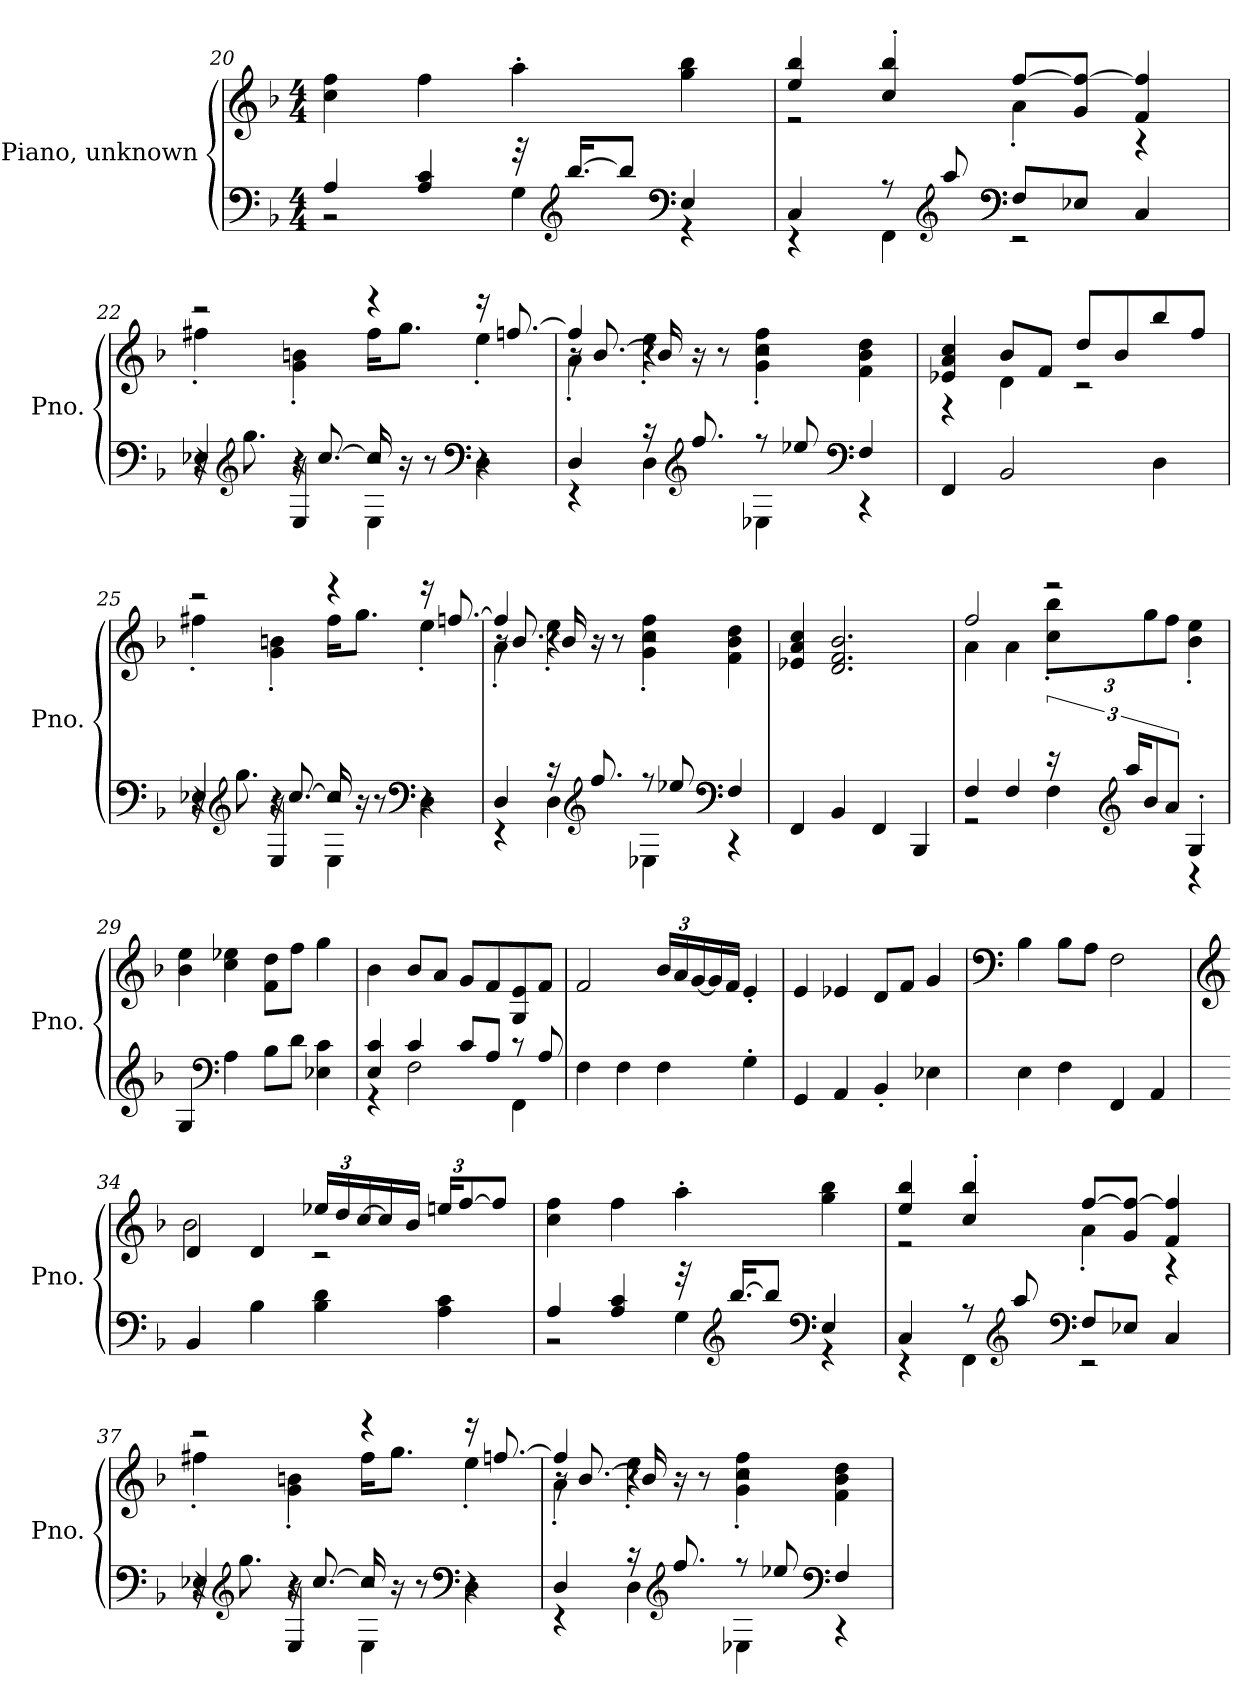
**kern	**kern
*part1	*part1
*staff2	*staff1
*I"Piano, unknown	*
*I'Pno.	*
!!LO:LB:g=z
*clefF4	*clefG2
*k[b-]	*k[b-]
*M4/4	*M4/4
=20	=20
*^	*
4A/	2r	4cc\ 4ff\
4A/ 4c/	.	4ff\
32r	4G\	4aa'\
*clefG2	*	*
[16.bb-/KL	.	.
8bb-/J]	.	.
*clefF4	*	*
4E/	4r	4gg\ 4bb-\
=21	=21	=21
*	*	*^
4C/	4r	4ee/ 4bb-/	2r
8r	4FF\	4cc/' 4bb-/'	.
*clefG2	*	*	*
8aa/	.	.	.
*clefF4	*	*	*
8F/L	2r	[8ff/L	4a'\
8E-X/J	.	8g/ 8ff/_J	.
4C/	.	4f/ 4ff/]	4r
=22	=22	=22	=22
*	*^	*	*
4r	16r	4E-X/	2r	4ff#X'\
*clefG2	*	*	*	*
.	8.gg\	.	.	.
16r	4r	4E-/	.	4g\' 4bn\'
[8.cc/	.	.	.	.
16cc/]	4E-\	2r	4r	16ff#\KL
16r	.	.	.	8.gg\J
8r	.	.	.	.
*clefF4	*	*	*	*
4r	4D\	.	16r	4ee'\
.	.	.	[8.ffn/	.
*	*v	*v	*	*
!!LO:PB:g=z
=23	=23	=23	=23
*	*	*	*^
4D/	4r	4ff/]	4a'\	16r
.	.	.	.	[8.b-/
16r	4D\	4r	4ee'\	16b-/]
*clefG2	*	*	*	*
8.ff/	.	.	.	16r
.	.	.	.	8r
8r	4E-X\	2r	4g\' 4cc\' 4ff\'	2r
8ee-X/	.	.	.	.
*clefF4	*	*	*	*
4F/	4r	.	4f\ 4b-\ 4dd\	.
*v	*v	*	*	*
*	*	*v	*v
=24	=24	=24
4FF/	4e-X/ 4a/ 4cc/	4r
2BB-/	8b-/L	4d\
.	8f/J	.
.	8dd/L	2r
.	8b-/	.
4D\	8bb-/	.
.	8ff/J	.
=25	=25	=25
*^	*	*
*	*^	*	*
4r	16r	4E-X/	2r	4ff#X'\
*clefG2	*	*	*	*
.	8.gg\	.	.	.
16r	4r	4E-/	.	4g\' 4bn\'
[8.cc/	.	.	.	.
16cc/]	4E-\	2r	4r	16ff#\KL
16r	.	.	.	8.gg\J
8r	.	.	.	.
*clefF4	*	*	*	*
4r	4D\	.	16r	4ee'\
.	.	.	[8.ffn/	.
*	*v	*v	*	*
!!LO:LB:g=z
=26	=26	=26	=26
*	*	*	*^
4D/	4r	4ff/]	4a'\	16r
.	.	.	.	[8.b-/
16r	4D\	4r	4ee'\	16b-/]
*clefG2	*	*	*	*
8.ff/	.	.	.	16r
.	.	.	.	8r
8r	4E-X\	2r	4g\' 4cc\' 4ff\'	2r
8ee-X/	.	.	.	.
*clefF4	*	*	*	*
4F/	4r	.	4f\ 4b-\ 4dd\	.
*v	*v	*	*	*
*	*v	*v	*v
=27	=27
4FF/	4e-X/ 4a/ 4cc/
4BB-/	2.d/ 2.f/ 2.b-/
4FF/	.
4BBB-/	.
=28	=28
*^	*^
4F/	2r	2ff/	4a\
4F/	.	.	4a\
*	*	*	*Xbrackettup
24r	4F\	2r	12cc\' 12bb-\'L
*clefG2	*	*	*
24aa/KL	.	.	.
12b-/	.	.	12gg\
12a/J	.	.	12ff\J
4G'/	4r	.	4b-\' 4ee\'
*v	*v	*	*
*	*v	*v
=29	=29
4G/	4b-\ 4ee\
*clefF4	*
4A\	4cc\ 4ee-X\
8B-\L	8f\ 8dd\L
8d\J	8ff\J
4E-X\ 4c\	4gg\
!!LO:LB:g=z
=30	=30
*^	*
4E/ 4c/	4r	4b-\
4c/	2F\	8b-/L
.	.	8a/J
8c/L	.	8g/L
8A/J	.	8f/
8r	4FF\	8G/ 8e/
8A/	.	8f/J
*v	*v	*
=31	=31
4F\	2f/
4F\	.
4F\	24b-/LL
.	24a/
.	[24g/
.	16g/]
.	16f/JJ
4G'\	4e'/
=32	=32
4GG/	4e/
4AA/	4e-X/
4BB-'/	8d/L
.	8f/J
4E-X\	4g/
=33	=33
*	*clefF4
4E\	4B-\
4F\	8B-\L
.	8A\J
4FF/	2F\
4AA/	.
=34	=34
*	*clefG2
*	*^
4BB-/	4d/	2b-\
4B-\	4d/	.
4B-\ 4d\	24ee-X/LL	2r
.	24dd/	.
.	[24cc/	.
.	16cc/]	.
.	16b-/JJ	.
4A\ 4c\	24een/KL	.
.	[12ff/	.
.	8ff/J]	.
*	*v	*v
!!LO:LB:g=z
=35	=35
*^	*
4A/	2r	4cc\ 4ff\
4A/ 4c/	.	4ff\
32r	4G\	4aa'\
*clefG2	*	*
[16.bb-/KL	.	.
8bb-/J]	.	.
*clefF4	*	*
4E/	4r	4gg\ 4bb-\
=36	=36	=36
*	*	*^
4C/	4r	4ee/ 4bb-/	2r
8r	4FF\	4cc/' 4bb-/'	.
*clefG2	*	*	*
8aa/	.	.	.
*clefF4	*	*	*
8F/L	2r	[8ff/L	4a'\
8E-X/J	.	8g/ 8ff/_J	.
4C/	.	4f/ 4ff/]	4r
=37	=37	=37	=37
*	*^	*	*
4r	16r	4E-X/	2r	4ff#X'\
*clefG2	*	*	*	*
.	8.gg\	.	.	.
16r	4r	4E-/	.	4g\' 4bn\'
[8.cc/	.	.	.	.
16cc/]	4E-\	2r	4r	16ff#\KL
16r	.	.	.	8.gg\J
8r	.	.	.	.
*clefF4	*	*	*	*
4r	4D\	.	16r	4ee'\
.	.	.	[8.ffn/	.
*	*v	*v	*	*
!!LO:LB:g=z
=38	=38	=38	=38
*	*	*	*^
4D/	4r	4ff/]	4a'\	16r
.	.	.	.	[8.b-/
16r	4D\	4r	4ee'\	16b-/]
*clefG2	*	*	*	*
8.ff/	.	.	.	16r
.	.	.	.	8r
8r	4E-X\	2r	4g\' 4cc\' 4ff\'	2r
8ee-X/	.	.	.	.
*clefF4	*	*	*	*
4F/	4r	.	4f\ 4b-\ 4dd\	.
*v	*v	*	*	*
*	*v	*v	*v
=	=
*-	*-
